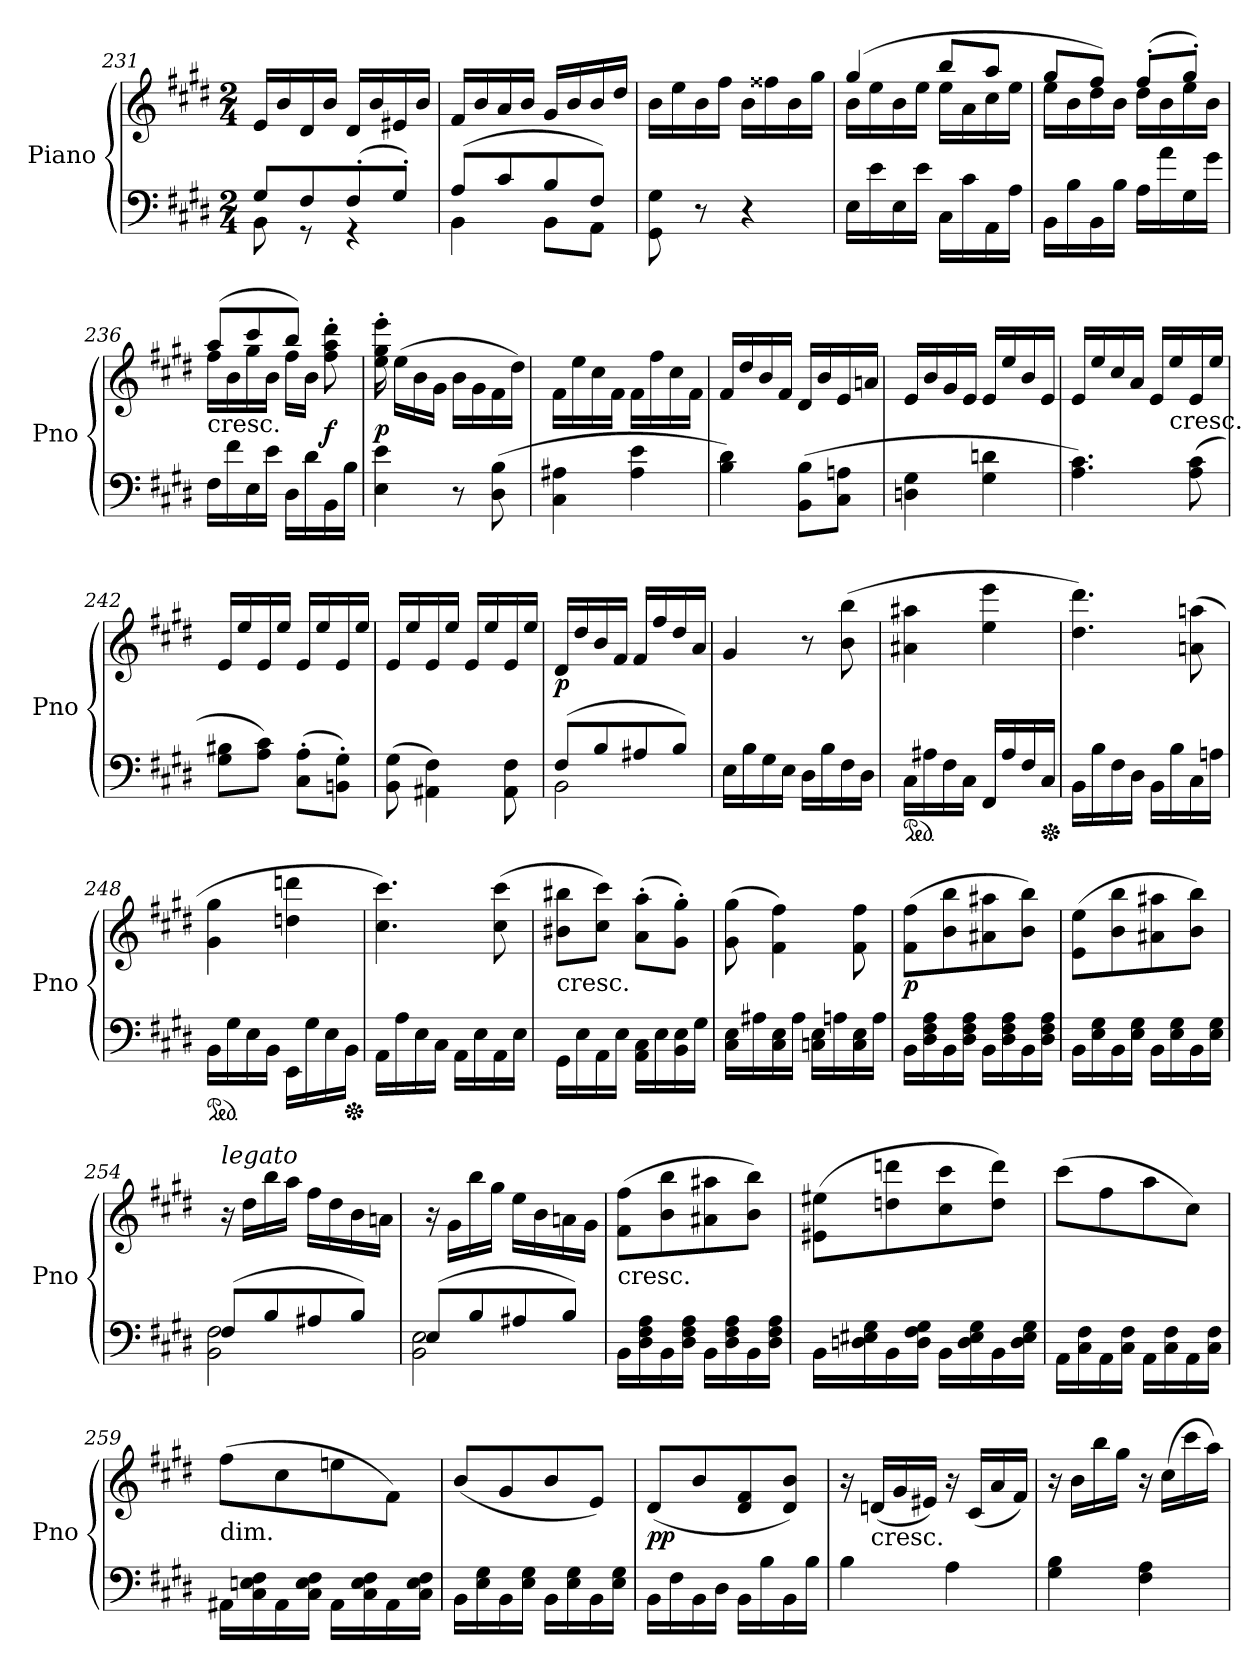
**kern	**kern	**dynam
*part1	*part1	*part1
*staff2	*staff1	*staff1/2
*I"Piano	*	*
*I'Pno	*	*
*clefF4	*clefG2	*
*k[f#c#g#d#]	*k[f#c#g#d#]	*
*M2/4	*M2/4	*
=231	=231	=231
*^	*	*
8G#L	8BB	16eLL	.
.	.	16b	.
8F#	8r	16d#	.
.	.	16bJJ	.
(8F#'	4r	16d#LL	.
.	.	16b	.
8G#'J)	.	16e#X	.
.	.	16bJJ	.
=232	=232	=232	=232
(8AL	4BB	16f#LL	.
.	.	16b	.
8c#	.	16a	.
.	.	16bJJ	.
8B	8BBL	16g#/LL	.
.	.	16b/	.
8F#J)	8AAJ	16b/	.
.	.	16dd#/JJ	.
*v	*v	*	*
=233	=233	=233
8GG#\ 8G#\	16bLL	.
.	16ee	.
8r	16b	.
.	16ff#JJ	.
4r	16bLL	.
.	16ff##X	.
.	16b	.
.	16gg#JJ	.
=234	=234	=234
*	*^	*
16ELL	(4gg#	16bLL	.
16e	.	16ee	.
16E	.	16b	.
16eJJ	.	16eeJJ	.
16C#LL	8bbL	16eeLL	.
16c#	.	16a	.
16AA	8aaJ	16cc#	.
16AJJ	.	16eeJJ	.
=235	=235	=235	=235
16BBLL	8gg#L	16eeLL	.
16B	.	16b	.
16BB	8ff#J)	16dd#	.
16BJJ	.	16bJJ	.
16ALL	(8ff#'L	16dd#LL	.
16a	.	16b	.
16G#	8gg#'J)	16ee	.
16g#JJ	.	16bJJ	.
=236	=236	=236	=236
!	!LO:TX:c:t=cresc.	!	!
16F#LL	(8aaL	16ff#LL	.
16f#	.	16b	.
16E	8ccc#	16gg#	.
16eJJ	.	16bJJ	.
16D#LL	8bbJ)	16ff#LL	.
16d#	.	16bJJ	.
16BB	8ryy	8ff#' 8aa' 8ddd#'	f
16BJJ	.	.	.
*	*v	*v	*
=237	=237	=237
4E 4e	16ee' 16gg#' 16eee'	p
.	(16eeLL	.
.	16b	.
.	16g#JJ	.
8r	16b\LL	.
.	16g#\	.
(8D# 8B	16f#\	.
.	16dd#\JJ)	.
=238	=238	=238
4C# 4A#X	16f#LL	.
.	16ee	.
.	16cc#	.
.	16f#JJ	.
4A# 4e	16f#LL	.
.	16ff#	.
.	16cc#	.
.	16f#JJ	.
=239	=239	=239
4B 4d#)	16f#LL	.
.	16dd#	.
.	16b	.
.	16f#JJ	.
(8BB 8BL	16d#LL	.
.	16b	.
8C# 8AnJ	16e	.
.	16anJJ	.
=240	=240	=240
4Dn 4G#	16eLL	.
.	16b	.
.	16g#	.
.	16eJJ	.
4G# 4dn	16eLL	.
.	16ee	.
.	16b	.
.	16eJJ	.
=241	=241	=241
4.A 4.c#)	16eLL	.
.	16ee	.
.	16cc#	.
.	16aJJ	.
.	16eLL	.
!	!LO:TX:c:t=cresc.	!
.	16ee	.
(8A 8c#	16e	.
.	16eeJJ	.
=242	=242	=242
8G# 8B#XL	16eLL	.
.	16ee	.
8A 8c#J)	16e	.
.	16eeJJ	.
(8C#' 8A'L	16eLL	.
.	16ee	.
8BBn' 8G#'J)	16e	.
.	16eeJJ	.
=243	=243	=243
(8BB 8G#	16eLL	.
.	16ee	.
4AA#X\ 4F#\)	16e	.
.	16eeJJ	.
.	16eLL	.
.	16ee	.
8AA#\ 8F#\	16e	.
.	16eeJJ	.
=244	=244	=244
*^	*	*
(<8F#L	2BB	16d#LL	p
.	.	16dd#	.
8B	.	16b	.
.	.	16f#JJ	.
8A#X	.	16f#/LL	.
.	.	16ff#/	.
8BJ)	.	16dd#/	.
.	.	16a/JJ	.
*v	*v	*	*
=245	=245	=245
16ELL	4g#	.
16B	.	.
16G#	.	.
16EJJ	.	.
16D#LL	8r	.
16B	.	.
16F#	(8b 8bb	.
16D#JJ	.	.
=246	=246	=246
*ped	*	*
16C#LL	4a#X 4aa#X	.
16A#X	.	.
16F#	.	.
16C#JJ	.	.
16FF#LL	4ee 4eee	.
16A#	.	.
16F#	.	.
*Xped	*	*
16C#JJ	.	.
=247	=247	=247
16BBLL	4.dd# 4.ddd#)	.
16B	.	.
16F#	.	.
16D#JJ	.	.
16BBLL	.	.
16B	.	.
16C#	(8an 8aan	.
16AnJJ	.	.
=248	=248	=248
*ped	*	*
16BBLL	4g# 4gg#	.
16G#	.	.
16E	.	.
16BBJJ	.	.
16EE\LL	4ddn 4dddn	.
16G#\	.	.
16E\	.	.
*Xped	*	*
16BB\JJ	.	.
=249	=249	=249
16AALL	4.cc# 4.ccc#)	.
16A	.	.
16E	.	.
16C#JJ	.	.
16AA\LL	.	.
16E\	.	.
16AA\	(8cc# 8ccc#	.
16E\JJ	.	.
=250	=250	=250
!	!LO:TX:c:t=cresc.	!
16GG#\LL	8b#X 8bb#XL	.
16E\	.	.
16AA\	8cc# 8ccc#J)	.
16E\JJ	.	.
16AA 16C#LL	(8a' 8aa'L	.
16E	.	.
16BB 16E	8g#' 8gg#'J)	.
16G#JJ	.	.
=251	=251	=251
16C# 16ELL	(8g# 8gg#	.
16A#X	.	.
16C# 16E	4f# 4ff#)	.
16A#JJ	.	.
16Cn 16ELL	.	.
16An	.	.
16C 16E	8f# 8ff#	.
16AJJ	.	.
=252	=252	=252
16BBLL	(8f# 8ff#L	p
16D# 16F# 16A	.	.
16BB	8b 8bb	.
16D# 16F# 16AJJ	.	.
16BBLL	8a#X 8aa#X	.
16D# 16F# 16A	.	.
16BB	8b 8bbJ)	.
16D# 16F# 16AJJ	.	.
=253	=253	=253
16BBLL	(8e 8eeL	.
16E 16G#	.	.
16BB	8b 8bb	.
16E 16G#JJ	.	.
16BBLL	8a#X 8aa#X	.
16E 16G#	.	.
16BB	8b 8bbJ)	.
16E 16G#JJ	.	.
=254	=254	=254
*^	*	*
!	!	!LO:TX:a:i:t=legato	!
(8F#L	2BB 2F#	16r	.
.	.	16dd#LL	.
8B	.	16bb	.
.	.	16aaJJ	.
8A#X	.	16ff#LL	.
.	.	16dd#	.
8BJ)	.	16b	.
.	.	16anJJ	.
=255	=255	=255	=255
(8EL	2BB 2E	16r	.
.	.	16g#LL	.
8B	.	16bb	.
.	.	16gg#JJ	.
8A#X	.	16eeLL	.
.	.	16b	.
8BJ)	.	16an	.
.	.	16g#JJ	.
*v	*v	*	*
=256	=256	=256
!	!LO:TX:c:t=cresc.	!
16BBLL	(8f# 8ff#L	.
16D# 16F# 16A	.	.
16BB	8b 8bb	.
16D# 16F# 16AJJ	.	.
16BBLL	8a#X 8aa#X	.
16D# 16F# 16A	.	.
16BB	8b 8bbJ)	.
16D# 16F# 16AJJ	.	.
=257	=257	=257
16BB\LL	(8e#X 8ee#XL	.
16Dn\ 16E#X\ 16G#\	.	.
16BB\	8ddn 8dddn	.
16D\ 16F#\ 16G#\JJ	.	.
16BB\LL	8cc# 8ccc#	.
16D\ 16E#\ 16G#\	.	.
16BB\	8dd 8dddJ)	.
16D\ 16E#\ 16G#\JJ	.	.
=258	=258	=258
16AA\LL	(8ccc#L	.
16C#\ 16F#\	.	.
16AA\	8ff#	.
16C#\ 16F#\JJ	.	.
16AA\LL	8aa	.
16C#\ 16F#\	.	.
16AA\	8cc#J)	.
16C#\ 16F#\JJ	.	.
=259	=259	=259
!	!LO:TX:c:t=dim.	!
16AA#X\LL	(8ff#L	.
16C#\ 16En\ 16F#\	.	.
16AA#\	8cc#	.
16C#\ 16E\ 16F#\JJ	.	.
16AA#\LL	8een	.
16C#\ 16E\ 16F#\	.	.
16AA#\	8f#J)	.
16C#\ 16E\ 16F#\JJ	.	.
=260	=260	=260
16BBLL	(8bL	.
16E 16G#	.	.
16BB	8g#	.
16E 16G#JJ	.	.
16BBLL	8b	.
16E 16G#	.	.
16BB	8eJ)	.
16E 16G#JJ	.	.
=261	=261	=261
16BB\LL	(8d#L	pp
16F#\	.	.
16BB\	8b	.
16D#\JJ	.	.
16BBLL	8d# 8f#	.
16B	.	.
16BB	8d# 8bJ)	.
16BJJ	.	.
=262	=262	=262
4B	16r	.
!	!LO:TX:c:t=cresc.	!
.	(16dnLL	.
.	16g#	.
.	16e#XJJ)	.
4A	16r	.
.	(16c#LL	.
.	16a	.
.	16f#JJ)	.
=263	=263	=263
4G# 4B	16r	.
.	16bLL	.
.	16bb	.
.	16gg#JJ	.
4F# 4A	16r	.
.	(16cc#LL	.
.	16ccc#	.
.	16aaJJ)	.
=	=	=
*-	*-	*-
